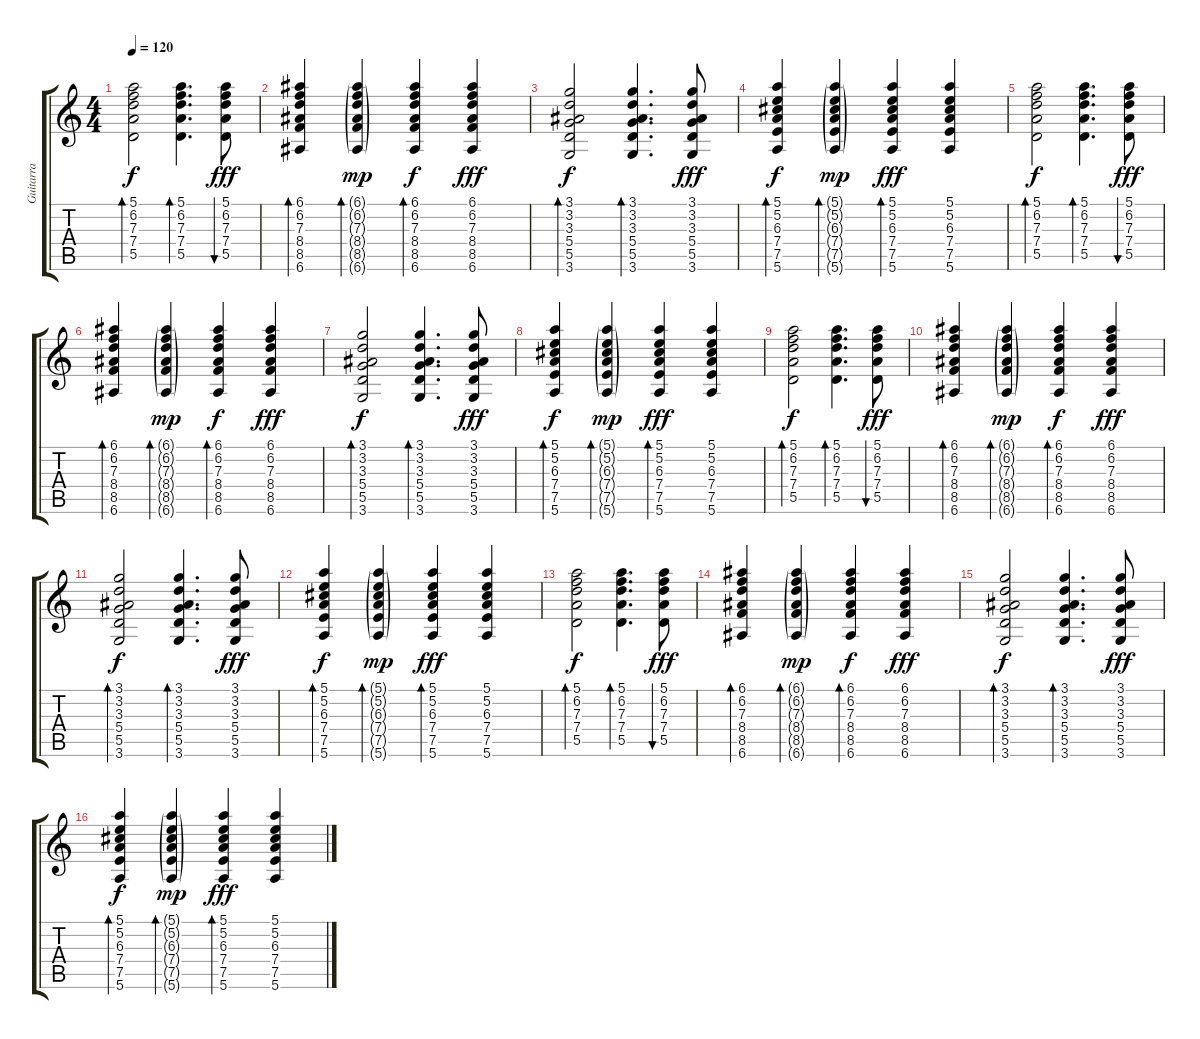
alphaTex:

\track ("Guitarra" "Guitarra") {instrument acousticguitarsteel}
\staff {score tabs}
\tuning (E4 B3 G3 D3 A2 E2) {hide}
\ts (4 4)
\tempo 120
\clef g2
\ks c
(5.1 6.2 7.3 7.4 5.5).2{bd 60 dy f} (5.1 6.2 7.3 7.4 5.5).4{d bd 60} (5.1 6.2 7.3 7.4 5.5).8{bu 60 dy fff} |
(6.1 6.2 7.3 8.4 8.5 6.6).4{bd 60} (6.1{g} 6.2{g} 7.3{g} 8.4{g} 8.5{g} 6.6{g}).4{bd 60 dy mp} (6.1 6.2 7.3 8.4 8.5 6.6).4{bd 60 dy f} (6.1 6.2 7.3 8.4 8.5 6.6).4{dy fff} |
(3.1 3.2 3.3 5.4 5.5 3.6).2{bd 60 dy f} (3.1 3.2 3.3 5.4 5.5 3.6).4{d bd 60} (3.1 3.2 3.3 5.4 5.5 3.6).8{dy fff} |
(5.1 5.2 6.3 7.4 7.5 5.6).4{bd 60 dy f} (5.1{g} 5.2{g} 6.3{g} 7.4{g} 7.5{g} 5.6{g}).4{bd 60 dy mp} (5.1 5.2 6.3 7.4 7.5 5.6).4{bd 60 dy fff} (5.1 5.2 6.3 7.4 7.5 5.6).4 |
(5.1 6.2 7.3 7.4 5.5).2{bd 60 dy f} (5.1 6.2 7.3 7.4 5.5).4{d bd 60} (5.1 6.2 7.3 7.4 5.5).8{bu 60 dy fff} |
(6.1 6.2 7.3 8.4 8.5 6.6).4{bd 60} (6.1{g} 6.2{g} 7.3{g} 8.4{g} 8.5{g} 6.6{g}).4{bd 60 dy mp} (6.1 6.2 7.3 8.4 8.5 6.6).4{bd 60 dy f} (6.1 6.2 7.3 8.4 8.5 6.6).4{dy fff} |
(3.1 3.2 3.3 5.4 5.5 3.6).2{bd 60 dy f} (3.1 3.2 3.3 5.4 5.5 3.6).4{d bd 60} (3.1 3.2 3.3 5.4 5.5 3.6).8{dy fff} |
(5.1 5.2 6.3 7.4 7.5 5.6).4{bd 60 dy f} (5.1{g} 5.2{g} 6.3{g} 7.4{g} 7.5{g} 5.6{g}).4{bd 60 dy mp} (5.1 5.2 6.3 7.4 7.5 5.6).4{bd 60 dy fff} (5.1 5.2 6.3 7.4 7.5 5.6).4 |
(5.1 6.2 7.3 7.4 5.5).2{bd 60 dy f} (5.1 6.2 7.3 7.4 5.5).4{d bd 60} (5.1 6.2 7.3 7.4 5.5).8{bu 60 dy fff} |
(6.1 6.2 7.3 8.4 8.5 6.6).4{bd 60} (6.1{g} 6.2{g} 7.3{g} 8.4{g} 8.5{g} 6.6{g}).4{bd 60 dy mp} (6.1 6.2 7.3 8.4 8.5 6.6).4{bd 60 dy f} (6.1 6.2 7.3 8.4 8.5 6.6).4{dy fff} |
(3.1 3.2 3.3 5.4 5.5 3.6).2{bd 60 dy f} (3.1 3.2 3.3 5.4 5.5 3.6).4{d bd 60} (3.1 3.2 3.3 5.4 5.5 3.6).8{dy fff} |
(5.1 5.2 6.3 7.4 7.5 5.6).4{bd 60 dy f} (5.1{g} 5.2{g} 6.3{g} 7.4{g} 7.5{g} 5.6{g}).4{bd 60 dy mp} (5.1 5.2 6.3 7.4 7.5 5.6).4{bd 60 dy fff} (5.1 5.2 6.3 7.4 7.5 5.6).4 |
(5.1 6.2 7.3 7.4 5.5).2{bd 60 dy f} (5.1 6.2 7.3 7.4 5.5).4{d bd 60} (5.1 6.2 7.3 7.4 5.5).8{bu 60 dy fff} |
(6.1 6.2 7.3 8.4 8.5 6.6).4{bd 60} (6.1{g} 6.2{g} 7.3{g} 8.4{g} 8.5{g} 6.6{g}).4{bd 60 dy mp} (6.1 6.2 7.3 8.4 8.5 6.6).4{bd 60 dy f} (6.1 6.2 7.3 8.4 8.5 6.6).4{dy fff} |
(3.1 3.2 3.3 5.4 5.5 3.6).2{bd 60 dy f} (3.1 3.2 3.3 5.4 5.5 3.6).4{d bd 60} (3.1 3.2 3.3 5.4 5.5 3.6).8{dy fff} |
(5.1 5.2 6.3 7.4 7.5 5.6).4{bd 60 dy f} (5.1{g} 5.2{g} 6.3{g} 7.4{g} 7.5{g} 5.6{g}).4{bd 60 dy mp} (5.1 5.2 6.3 7.4 7.5 5.6).4{bd 60 dy fff} (5.1 5.2 6.3 7.4 7.5 5.6).4
